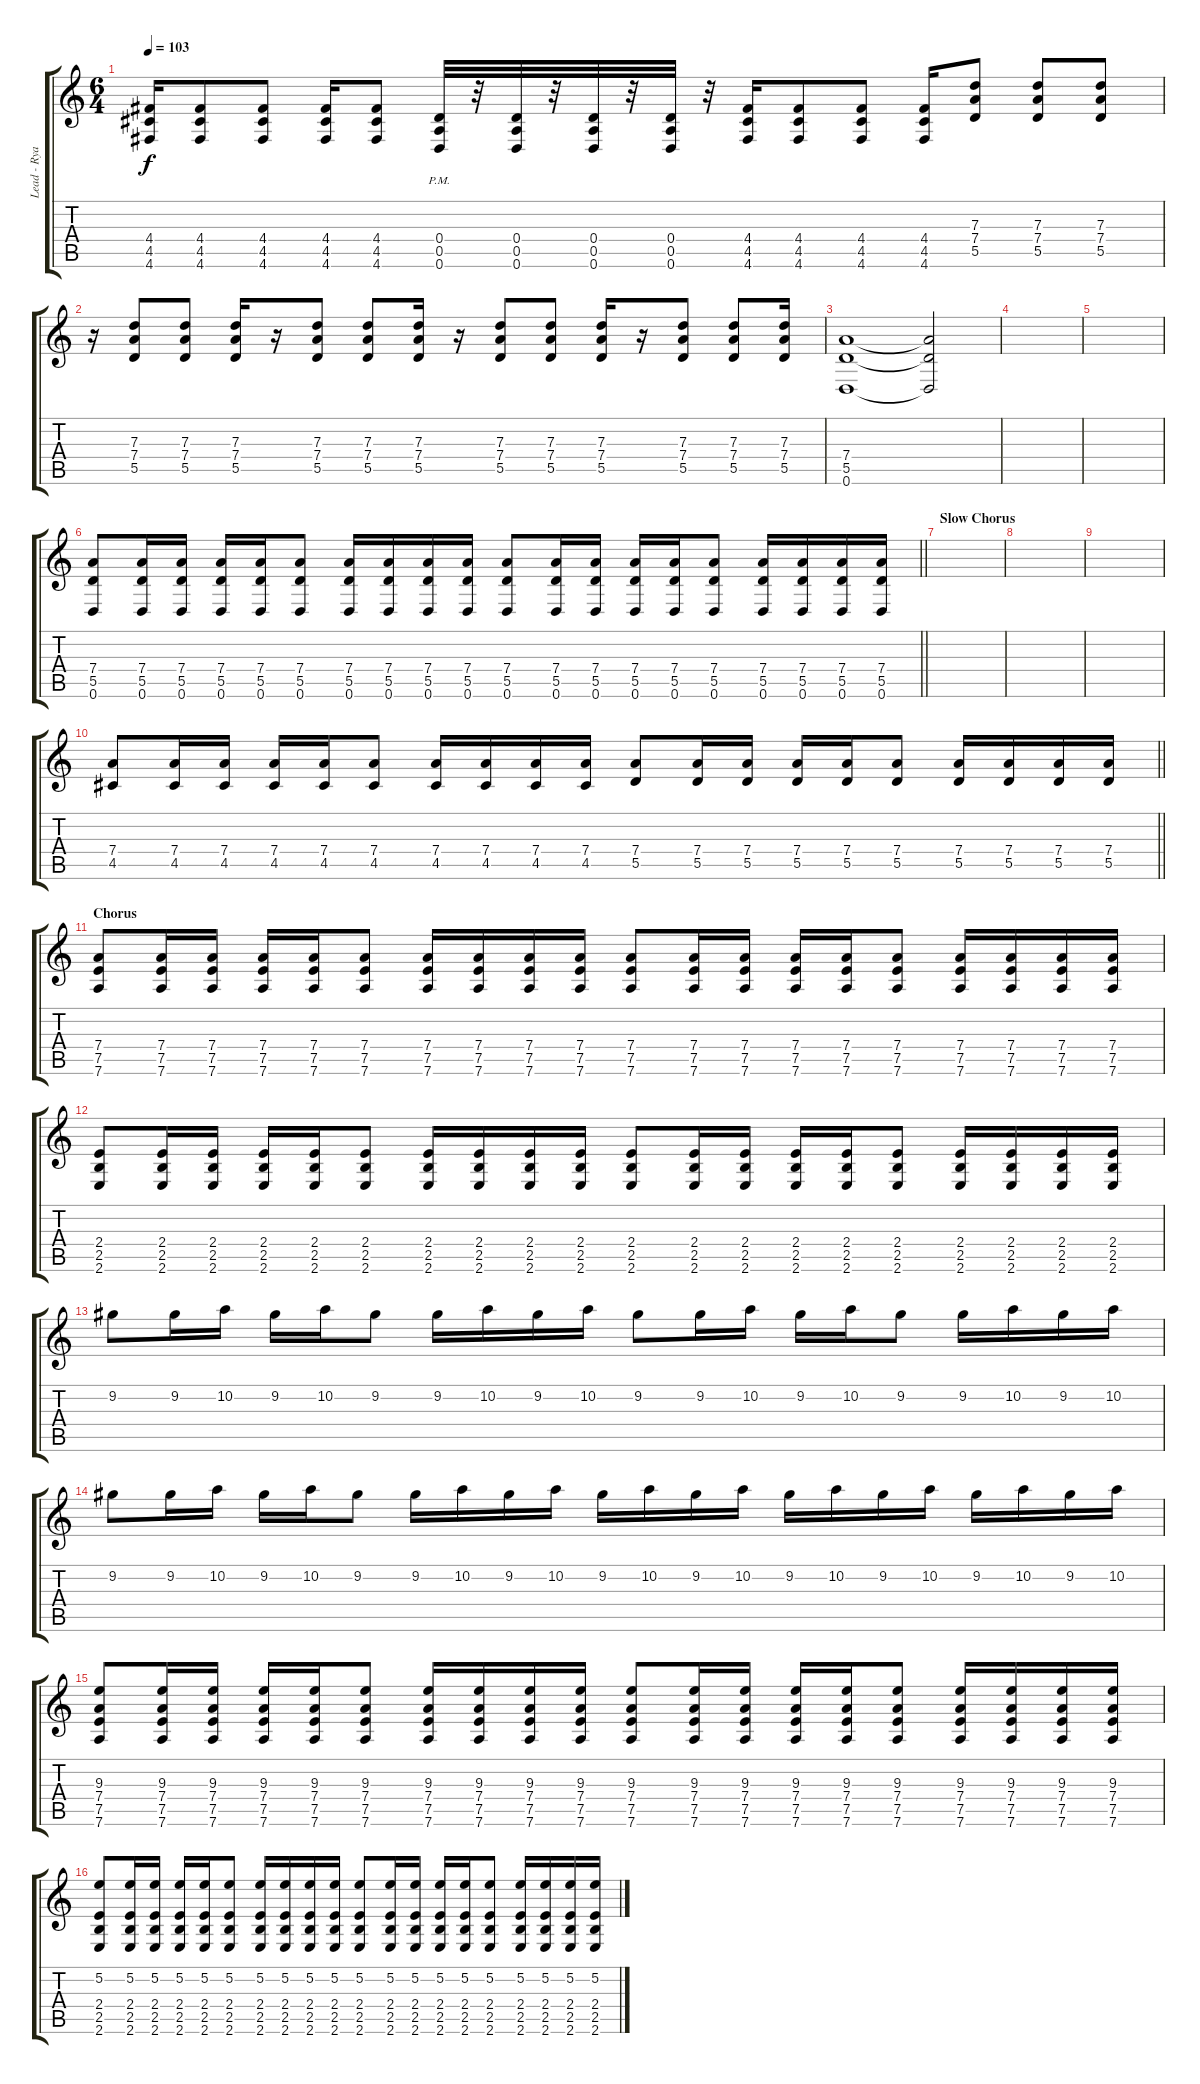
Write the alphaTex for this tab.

\track ("Lead - Ryan Phillips" "Lead - Rya") {instrument overdrivenguitar}
\staff {score tabs}
\tuning (E4 B3 G3 D3 A2 D2) {hide}
\ts (6 4)
\tempo 103
\clef g2
\ks c
(4.4 4.5 4.6).16{dy f} (4.4 4.5 4.6).8 (4.4 4.5 4.6).8 (4.4 4.5 4.6).16 (4.4 4.5 4.6).8 (0.4 0.5 0.6{pm}).32 r.32 (0.4 0.5 0.6).32 r.32 (0.4 0.5 0.6).32 r.32 (0.4 0.5 0.6).32 r.32 (4.4 4.5 4.6).16 (4.4 4.5 4.6).8 (4.4 4.5 4.6).8 (4.4 4.5 4.6).16 (7.3 7.4 5.5).8 (7.3 7.4 5.5).8 (7.3 7.4 5.5).8 |
r.16 (7.3 7.4 5.5).8 (7.3 7.4 5.5).8 (7.3 7.4 5.5).16 r.16 (7.3 7.4 5.5).8 (7.3 7.4 5.5).8 (7.3 7.4 5.5).16 r.16 (7.3 7.4 5.5).8 (7.3 7.4 5.5).8 (7.3 7.4 5.5).16 r.16 (7.3 7.4 5.5).8 (7.3 7.4 5.5).8 (7.3 7.4 5.5).16 |
(7.4 5.5 0.6).1{volume 0} (7.4{t} 5.5{t} 0.6{t}).2 |
|
|
\barLineRight lightlight
(7.4 5.5 0.6).8{volume 13} (7.4 5.5 0.6).16 (7.4 5.5 0.6).16 (7.4 5.5 0.6).16 (7.4 5.5 0.6).16 (7.4 5.5 0.6).8 (7.4 5.5 0.6).16 (7.4 5.5 0.6).16 (7.4 5.5 0.6).16 (7.4 5.5 0.6).16 (7.4 5.5 0.6).8 (7.4 5.5 0.6).16 (7.4 5.5 0.6).16 (7.4 5.5 0.6).16 (7.4 5.5 0.6).16 (7.4 5.5 0.6).8 (7.4 5.5 0.6).16 (7.4 5.5 0.6).16 (7.4 5.5 0.6).16 (7.4 5.5 0.6).16 |
\section ("" "Slow Chorus")
|
|
|
\barLineRight lightlight
(7.4 4.5).8 (7.4 4.5).16 (7.4 4.5).16 (7.4 4.5).16 (7.4 4.5).16 (7.4 4.5).8 (7.4 4.5).16 (7.4 4.5).16 (7.4 4.5).16 (7.4 4.5).16 (7.4 5.5).8 (7.4 5.5).16 (7.4 5.5).16 (7.4 5.5).16 (7.4 5.5).16 (7.4 5.5).8 (7.4 5.5).16 (7.4 5.5).16 (7.4 5.5).16 (7.4 5.5).16 |
\section ("" "Chorus")
(7.4 7.5 7.6).8 (7.4 7.5 7.6).16 (7.4 7.5 7.6).16 (7.4 7.5 7.6).16 (7.4 7.5 7.6).16 (7.4 7.5 7.6).8 (7.4 7.5 7.6).16 (7.4 7.5 7.6).16 (7.4 7.5 7.6).16 (7.4 7.5 7.6).16 (7.4 7.5 7.6).8 (7.4 7.5 7.6).16 (7.4 7.5 7.6).16 (7.4 7.5 7.6).16 (7.4 7.5 7.6).16 (7.4 7.5 7.6).8 (7.4 7.5 7.6).16 (7.4 7.5 7.6).16 (7.4 7.5 7.6).16 (7.4 7.5 7.6).16 |
(2.4 2.5 2.6).8 (2.4 2.5 2.6).16 (2.4 2.5 2.6).16 (2.4 2.5 2.6).16 (2.4 2.5 2.6).16 (2.4 2.5 2.6).8 (2.4 2.5 2.6).16 (2.4 2.5 2.6).16 (2.4 2.5 2.6).16 (2.4 2.5 2.6).16 (2.4 2.5 2.6).8 (2.4 2.5 2.6).16 (2.4 2.5 2.6).16 (2.4 2.5 2.6).16 (2.4 2.5 2.6).16 (2.4 2.5 2.6).8 (2.4 2.5 2.6).16 (2.4 2.5 2.6).16 (2.4 2.5 2.6).16 (2.4 2.5 2.6).16 |
9.2.8{volume 10} 9.2.16 10.2.16 9.2.16 10.2.16 9.2.8 9.2.16 10.2.16 9.2.16 10.2.16 9.2.8 9.2.16 10.2.16 9.2.16 10.2.16 9.2.8 9.2.16 10.2.16 9.2.16 10.2.16 |
9.2.8 9.2.16 10.2.16 9.2.16 10.2.16 9.2.8 9.2.16 10.2.16 9.2.16 10.2.16 9.2.16 10.2.16 9.2.16 10.2.16 9.2.16 10.2.16 9.2.16 10.2.16 9.2.16 10.2.16 9.2.16 10.2.16 |
(9.3 7.4 7.5 7.6).8{volume 13} (9.3 7.4 7.5 7.6).16 (9.3 7.4 7.5 7.6).16 (9.3 7.4 7.5 7.6).16 (9.3 7.4 7.5 7.6).16 (9.3 7.4 7.5 7.6).8 (9.3 7.4 7.5 7.6).16 (9.3 7.4 7.5 7.6).16 (9.3 7.4 7.5 7.6).16 (9.3 7.4 7.5 7.6).16 (9.3 7.4 7.5 7.6).8 (9.3 7.4 7.5 7.6).16 (9.3 7.4 7.5 7.6).16 (9.3 7.4 7.5 7.6).16 (9.3 7.4 7.5 7.6).16 (9.3 7.4 7.5 7.6).8 (9.3 7.4 7.5 7.6).16 (9.3 7.4 7.5 7.6).16 (9.3 7.4 7.5 7.6).16 (9.3 7.4 7.5 7.6).16 |
(5.2 2.4 2.5 2.6).8 (5.2 2.4 2.5 2.6).16 (5.2 2.4 2.5 2.6).16 (5.2 2.4 2.5 2.6).16 (5.2 2.4 2.5 2.6).16 (5.2 2.4 2.5 2.6).8 (5.2 2.4 2.5 2.6).16 (5.2 2.4 2.5 2.6).16 (5.2 2.4 2.5 2.6).16 (5.2 2.4 2.5 2.6).16 (5.2 2.4 2.5 2.6).8 (5.2 2.4 2.5 2.6).16 (5.2 2.4 2.5 2.6).16 (5.2 2.4 2.5 2.6).16 (5.2 2.4 2.5 2.6).16 (5.2 2.4 2.5 2.6).8 (5.2 2.4 2.5 2.6).16 (5.2 2.4 2.5 2.6).16 (5.2 2.4 2.5 2.6).16 (5.2 2.4 2.5 2.6).16
